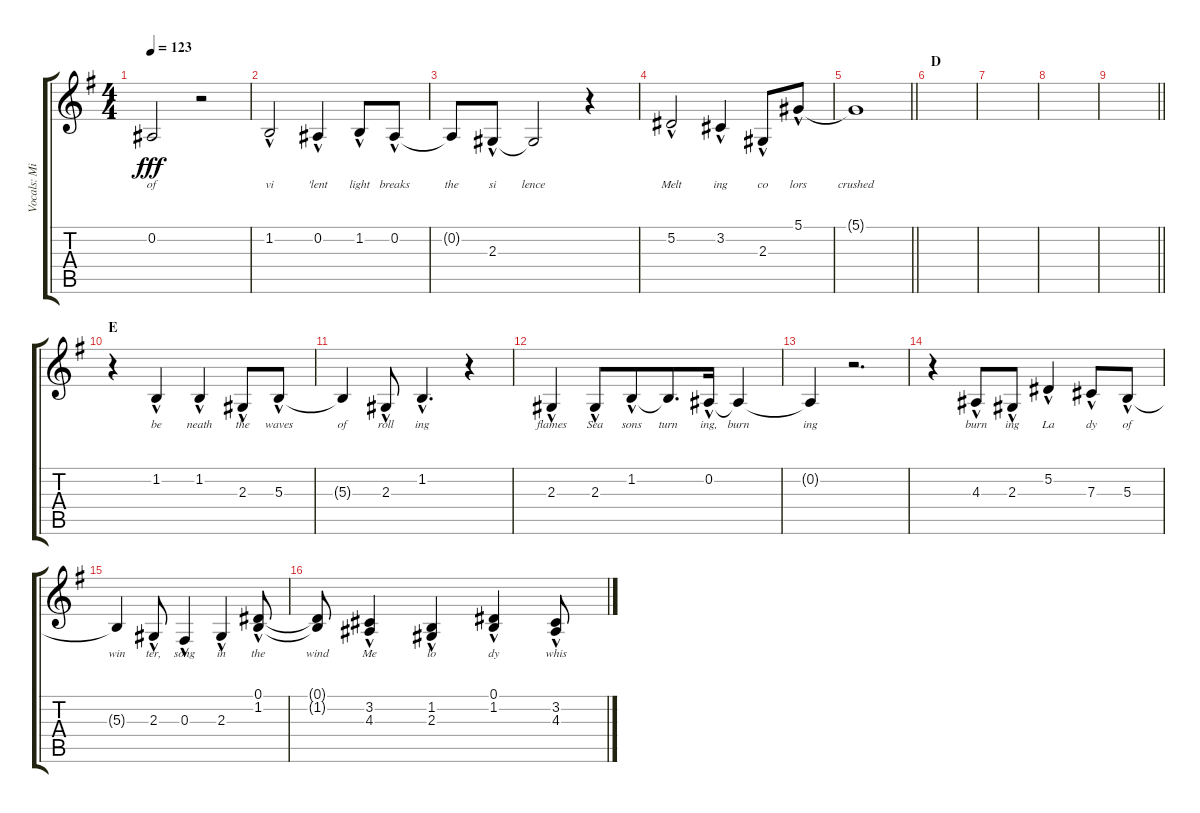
\track ("Vocals: Midnight" "Vocals: Mi") {instrument lead2sawtooth}
\staff {score tabs}
\tuning (Eb4 Bb3 Gb3 Db3 Ab2 Eb2) {hide}
\ts (4 4)
\tempo 123
\clef g2
\ks g
0.2{t}.2{lyrics (0 "of") lyrics (1 "") lyrics (2 "") lyrics (3 "") lyrics (4 "") dy fff} r.2 |
1.2{hac}.2{lyrics (0 "vi") lyrics (1 "") lyrics (2 "") lyrics (3 "") lyrics (4 "")} 0.2{hac}.4{lyrics (0 "'lent") lyrics (1 "") lyrics (2 "") lyrics (3 "") lyrics (4 "")} 1.2{hac}.8{lyrics (0 "light") lyrics (1 "") lyrics (2 "") lyrics (3 "") lyrics (4 "")} 0.2{hac}.8{lyrics (0 "breaks") lyrics (1 "") lyrics (2 "") lyrics (3 "") lyrics (4 "")} |
0.2{t}.8{lyrics (0 "the") lyrics (1 "") lyrics (2 "") lyrics (3 "") lyrics (4 "")} 2.3{hac}.8{lyrics (0 "si") lyrics (1 "") lyrics (2 "") lyrics (3 "") lyrics (4 "")} 2.3{t}.2{lyrics (0 "lence") lyrics (1 "") lyrics (2 "") lyrics (3 "") lyrics (4 "")} r.4 |
5.2{hac}.2{lyrics (0 "Melt") lyrics (1 "") lyrics (2 "") lyrics (3 "") lyrics (4 "")} 3.2{hac}.4{lyrics (0 "ing") lyrics (1 "") lyrics (2 "") lyrics (3 "") lyrics (4 "")} 2.3{hac}.8{lyrics (0 "co") lyrics (1 "") lyrics (2 "") lyrics (3 "") lyrics (4 "")} 5.1{hac}.8{lyrics (0 "lors") lyrics (1 "") lyrics (2 "") lyrics (3 "") lyrics (4 "")} |
\barLineRight lightlight
5.1{t}.1{lyrics (0 "crushed") lyrics (1 "") lyrics (2 "") lyrics (3 "") lyrics (4 "")} |
\section ("" "D")
|
|
|
\barLineRight lightlight
|
\section ("" "E")
r.4 1.2{hac}.4{lyrics (0 "be") lyrics (1 "") lyrics (2 "") lyrics (3 "") lyrics (4 "")} 1.2{hac}.4{lyrics (0 "neath") lyrics (1 "") lyrics (2 "") lyrics (3 "") lyrics (4 "")} 2.3{hac}.8{lyrics (0 "the") lyrics (1 "") lyrics (2 "") lyrics (3 "") lyrics (4 "")} 5.3{hac}.8{lyrics (0 "waves") lyrics (1 "") lyrics (2 "") lyrics (3 "") lyrics (4 "")} |
5.3{t}.4{lyrics (0 "of") lyrics (1 "") lyrics (2 "") lyrics (3 "") lyrics (4 "")} 2.3{hac}.8{lyrics (0 "roll") lyrics (1 "") lyrics (2 "") lyrics (3 "") lyrics (4 "")} 1.2{hac}.4{d lyrics (0 "ing") lyrics (1 "") lyrics (2 "") lyrics (3 "") lyrics (4 "")} r.4 |
2.3{hac}.4{lyrics (0 "flames") lyrics (1 "") lyrics (2 "") lyrics (3 "") lyrics (4 "")} 2.3{hac}.8{lyrics (0 "Sea") lyrics (1 "") lyrics (2 "") lyrics (3 "") lyrics (4 "")} 1.2{hac}.8{lyrics (0 "sons") lyrics (1 "") lyrics (2 "") lyrics (3 "") lyrics (4 "") beam merge} 1.2{t}.8{d lyrics (0 "turn") lyrics (1 "") lyrics (2 "") lyrics (3 "") lyrics (4 "")} 0.2{hac}.16{lyrics (0 "ing,") lyrics (1 "") lyrics (2 "") lyrics (3 "") lyrics (4 "")} 0.2{t}.4{lyrics (0 "burn") lyrics (1 "") lyrics (2 "") lyrics (3 "") lyrics (4 "")} |
0.2{t}.4{lyrics (0 "ing") lyrics (1 "") lyrics (2 "") lyrics (3 "") lyrics (4 "")} r.2{d} |
r.4 4.3{hac}.8{lyrics (0 "burn") lyrics (1 "") lyrics (2 "") lyrics (3 "") lyrics (4 "")} 2.3{hac}.8{lyrics (0 "ing") lyrics (1 "") lyrics (2 "") lyrics (3 "") lyrics (4 "")} 5.2{hac}.4{lyrics (0 "La") lyrics (1 "") lyrics (2 "") lyrics (3 "") lyrics (4 "")} 7.3{hac}.8{lyrics (0 "dy") lyrics (1 "") lyrics (2 "") lyrics (3 "") lyrics (4 "")} 5.3{hac}.8{lyrics (0 "of") lyrics (1 "") lyrics (2 "") lyrics (3 "") lyrics (4 "")} |
5.3{t}.4{lyrics (0 "win") lyrics (1 "") lyrics (2 "") lyrics (3 "") lyrics (4 "")} 2.3{hac}.8{lyrics (0 "ter,") lyrics (1 "") lyrics (2 "") lyrics (3 "") lyrics (4 "")} 0.3{hac}.4{lyrics (0 "song") lyrics (1 "") lyrics (2 "") lyrics (3 "") lyrics (4 "")} 2.3{hac}.4{lyrics (0 "in") lyrics (1 "") lyrics (2 "") lyrics (3 "") lyrics (4 "")} (0.1{hac} 1.2{hac}).8{lyrics (0 "the") lyrics (1 "") lyrics (2 "") lyrics (3 "") lyrics (4 "")} |
(0.1{t} 1.2{t}).8{lyrics (0 "wind") lyrics (1 "") lyrics (2 "") lyrics (3 "") lyrics (4 "")} (3.2{hac} 4.3{hac}).4{lyrics (0 "Me") lyrics (1 "") lyrics (2 "") lyrics (3 "") lyrics (4 "")} (1.2{hac} 2.3{hac}).4{lyrics (0 "lo") lyrics (1 "") lyrics (2 "") lyrics (3 "") lyrics (4 "")} (0.1{hac} 1.2{hac}).4{lyrics (0 "dy") lyrics (1 "") lyrics (2 "") lyrics (3 "") lyrics (4 "")} (3.2{hac} 4.3{hac}).8{lyrics (0 "whis") lyrics (1 "") lyrics (2 "") lyrics (3 "") lyrics (4 "")}
